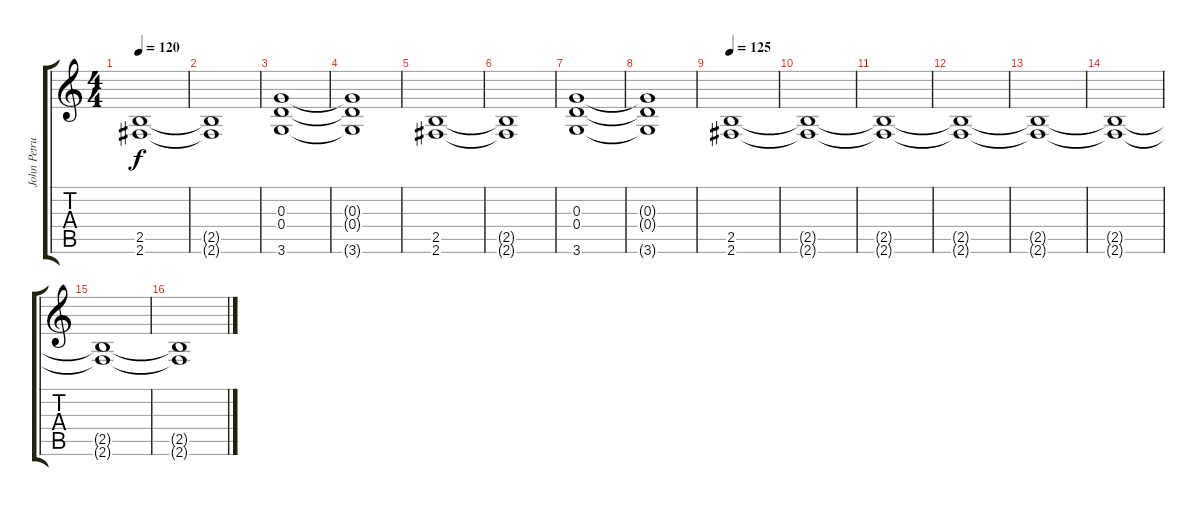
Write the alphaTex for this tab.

\track ("John Petrucci" "John Petru") {instrument distortionguitar}
\staff {score tabs}
\tuning (E4 B3 G3 D3 A2 E2) {hide}
\ts (4 4)
\tempo 120
\clef g2
\ks c
(2.5 2.6).1{dy f} |
(2.5{t} 2.6{t}).1 |
(0.3 0.4 3.6).1 |
(0.3{t} 0.4{t} 3.6{t}).1 |
(2.5 2.6).1 |
(2.5{t} 2.6{t}).1 |
(0.3 0.4 3.6).1 |
(0.3{t} 0.4{t} 3.6{t}).1 |
\tempo 125
(2.5 2.6).1 |
(2.5{t} 2.6{t}).1 |
(2.5{t} 2.6{t}).1 |
(2.5{t} 2.6{t}).1 |
(2.5{t} 2.6{t}).1 |
(2.5{t} 2.6{t}).1 |
(2.5{t} 2.6{t}).1 |
(2.5{t} 2.6{t}).1
